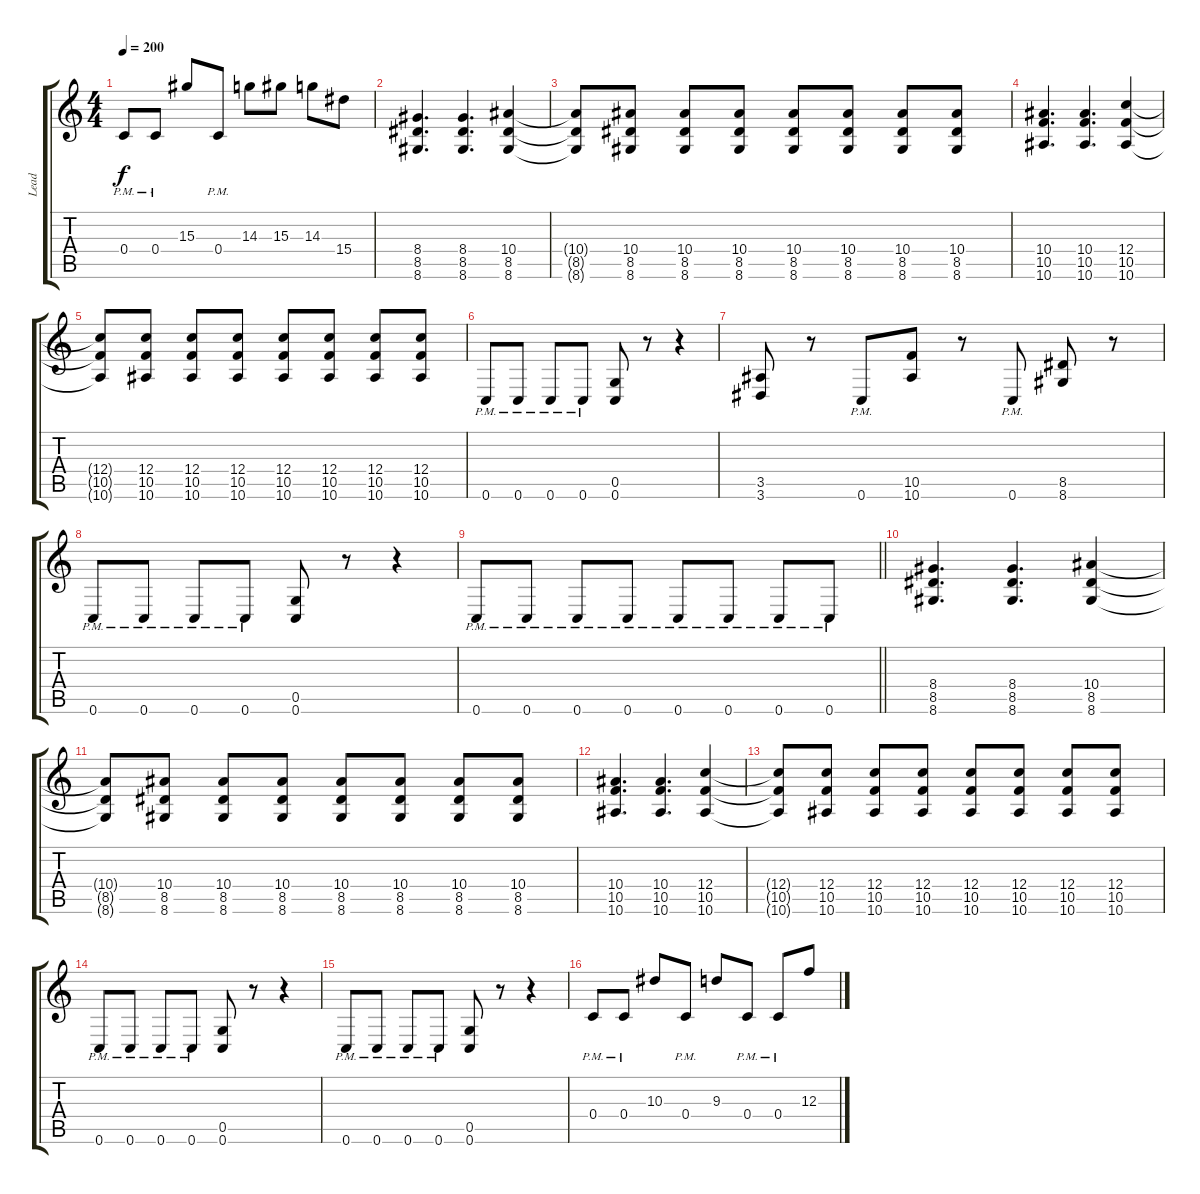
\track ("Lead" "Lead") {instrument distortionguitar}
\staff {score tabs}
\tuning (D4 A3 F3 C3 G2 C2) {hide}
\ts (4 4)
\tempo 200
\clef g2
\ks c
0.4{pm}.8{dy f} 0.4{pm}.8 15.3.8 0.4{pm}.8 14.3.8 15.3.8 14.3.8 15.4.8 |
(8.4 8.5 8.6).4{d} (8.4 8.5 8.6).4{d} (10.4 8.5 8.6).4 |
(10.4{t} 8.5{t} 8.6{t}).8 (10.4 8.5 8.6).8 (10.4 8.5 8.6).8 (10.4 8.5 8.6).8 (10.4 8.5 8.6).8 (10.4 8.5 8.6).8 (10.4 8.5 8.6).8 (10.4 8.5 8.6).8 |
(10.4 10.5 10.6).4{d} (10.4 10.5 10.6).4{d} (12.4 10.5 10.6).4 |
(12.4{t} 10.5{t} 10.6{t}).8 (12.4 10.5 10.6).8 (12.4 10.5 10.6).8 (12.4 10.5 10.6).8 (12.4 10.5 10.6).8 (12.4 10.5 10.6).8 (12.4 10.5 10.6).8 (12.4 10.5 10.6).8 |
0.6{pm}.8 0.6{pm}.8 0.6{pm}.8 0.6{pm}.8 (0.5 0.6).8 r.8 r.4 |
(3.5 3.6).8 r.8 0.6{pm}.8 (10.5 10.6).8 r.8 0.6{pm}.8 (8.5 8.6).8 r.8 |
0.6{pm}.8 0.6{pm}.8 0.6{pm}.8 0.6{pm}.8 (0.5 0.6).8 r.8 r.4 |
\barLineRight lightlight
0.6{pm}.8 0.6{pm}.8 0.6{pm}.8 0.6{pm}.8 0.6{pm}.8 0.6{pm}.8 0.6{pm}.8 0.6{pm}.8 |
(8.4 8.5 8.6).4{d} (8.4 8.5 8.6).4{d} (10.4 8.5 8.6).4 |
(10.4{t} 8.5{t} 8.6{t}).8 (10.4 8.5 8.6).8 (10.4 8.5 8.6).8 (10.4 8.5 8.6).8 (10.4 8.5 8.6).8 (10.4 8.5 8.6).8 (10.4 8.5 8.6).8 (10.4 8.5 8.6).8 |
(10.4 10.5 10.6).4{d} (10.4 10.5 10.6).4{d} (12.4 10.5 10.6).4 |
(12.4{t} 10.5{t} 10.6{t}).8 (12.4 10.5 10.6).8 (12.4 10.5 10.6).8 (12.4 10.5 10.6).8 (12.4 10.5 10.6).8 (12.4 10.5 10.6).8 (12.4 10.5 10.6).8 (12.4 10.5 10.6).8 |
0.6{pm}.8 0.6{pm}.8 0.6{pm}.8 0.6{pm}.8 (0.5 0.6).8 r.8 r.4 |
0.6{pm}.8 0.6{pm}.8 0.6{pm}.8 0.6{pm}.8 (0.5 0.6).8 r.8 r.4 |
0.4{pm}.8 0.4{pm}.8 10.3.8 0.4{pm}.8 9.3.8 0.4{pm}.8 0.4{pm}.8 12.3.8
